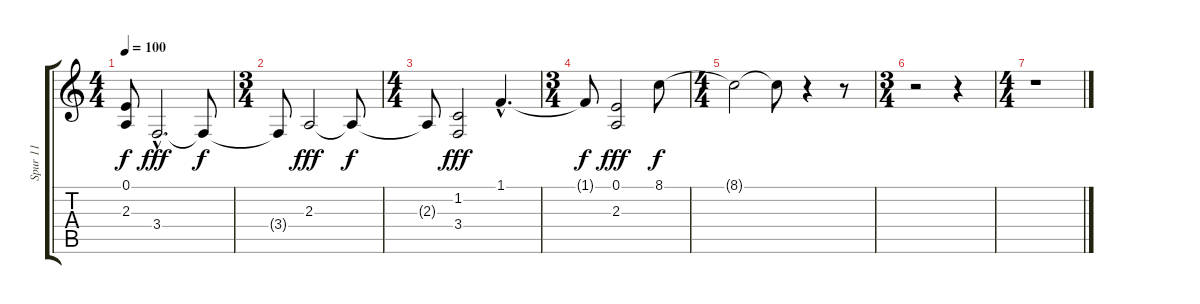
\track ("Spur 11" "Spur 11") {instrument stringensemble1}
\staff {score tabs}
\tuning (E4 B3 G3 D3 A2 E2) {hide}
\ts (4 4)
\tempo 100
\clef g2
\ks c
(0.1{t} 2.3{t}).8{dy f} 3.4{hac}.2{d dy fff} 3.4{t}.8{dy f} |
\ts (3 4)
3.4{t}.8 2.3.2{dy fff} 2.3{t}.8{dy f} |
\ts (4 4)
2.3{t}.8 (1.2 3.4).2{dy fff} 1.1{hac}.4{d} |
\ts (3 4)
1.1{t}.8{dy f} (0.1 2.3).2{dy fff} 8.1.8{dy f} |
\ts (4 4)
8.1{t}.2 8.1{t}.8 r.4 r.8 |
\ts (3 4)
r.2 r.4 |
\ts (4 4)
r.1
